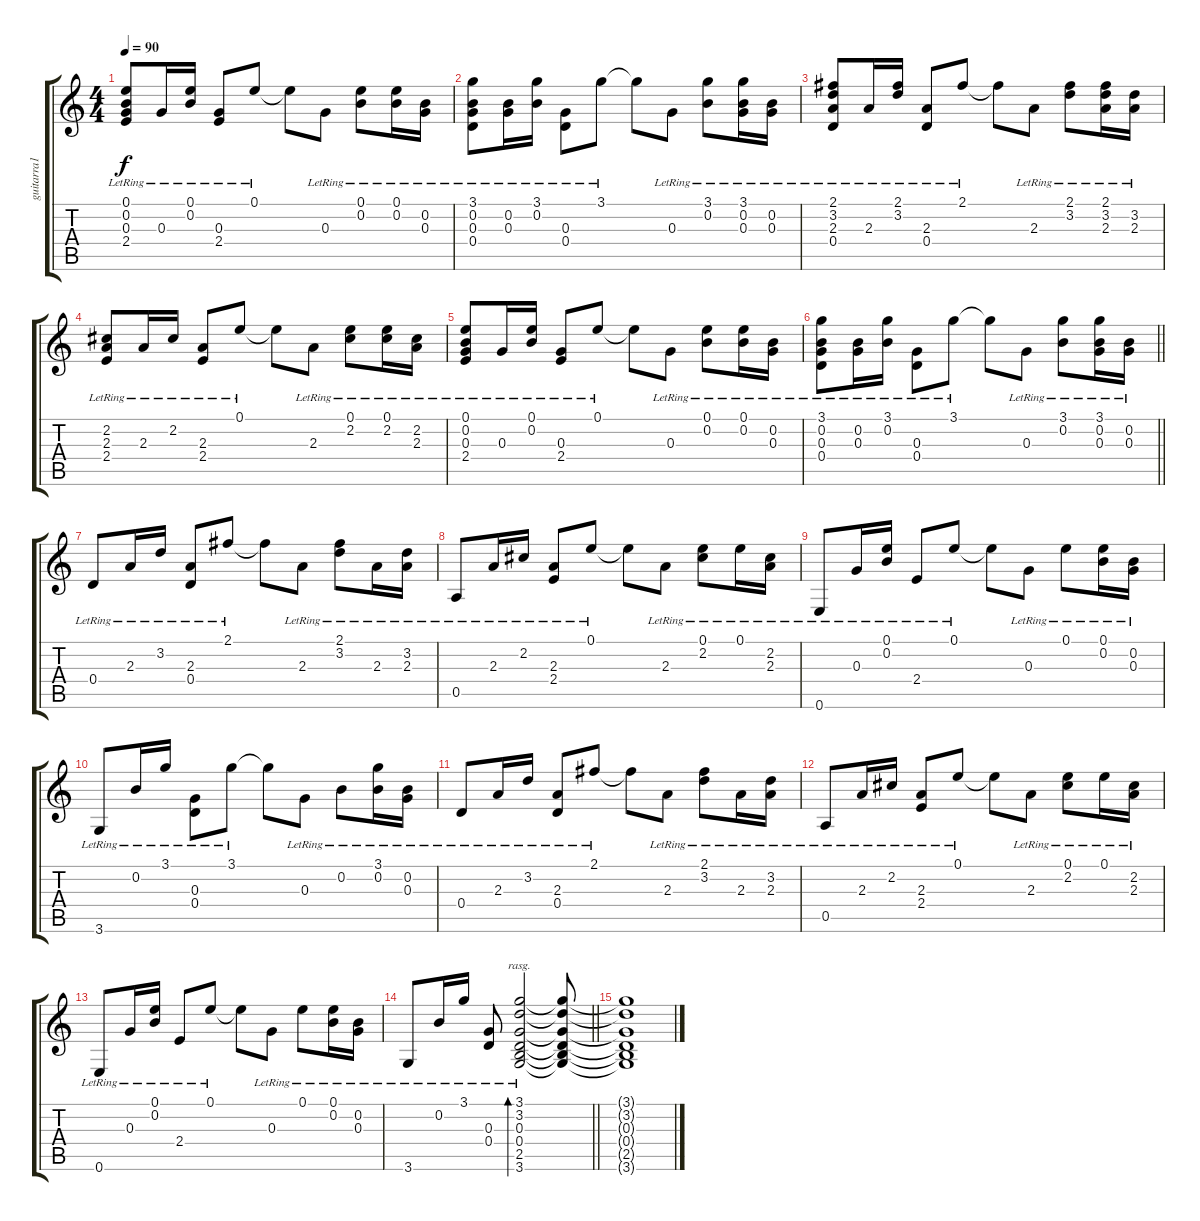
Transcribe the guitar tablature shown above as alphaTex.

\track ("guitarra1" "guitarra1") {instrument acousticguitarsteel}
\staff {score tabs}
\tuning (E4 B3 G3 D3 A2 E2) {hide}
\ts (4 4)
\tempo 90
\clef g2
\ks c
(0.1{lr} 0.2{lr} 0.3{lr} 2.4{lr}).8{dy f volume 9 instrument acousticguitarsteel} 0.3{lr}.16 (0.1{lr} 0.2{lr}).16 (0.3{lr} 2.4{lr}).8 0.1{lr}.8 0.1{t}.8 0.3{lr}.8 (0.1{lr} 0.2{lr}).8 (0.1{lr} 0.2{lr}).16 (0.2{lr} 0.3{lr}).16 |
(3.1{lr} 0.2{lr} 0.3{lr} 0.4{lr}).8{volume 9 instrument acousticguitarsteel} (0.2{lr} 0.3{lr}).16 (3.1{lr} 0.2{lr}).16 (0.3{lr} 0.4{lr}).8 3.1{lr}.8 3.1{t}.8 0.3{lr}.8 (3.1{lr} 0.2{lr}).8 (3.1{lr} 0.2{lr} 0.3{lr}).16 (0.2{lr} 0.3{lr}).16 |
(2.1{lr} 3.2{lr} 2.3{lr} 0.4{lr}).8{volume 9 instrument acousticguitarsteel} 2.3{lr}.16 (2.1{lr} 3.2{lr}).16 (2.3{lr} 0.4{lr}).8 2.1{lr}.8 2.1{t}.8 2.3{lr}.8 (2.1{lr} 3.2{lr}).8 (2.1{lr} 3.2{lr} 2.3{lr}).16 (3.2{lr} 2.3{lr}).16 |
(2.2{lr} 2.3{lr} 2.4{lr}).8{volume 9 instrument acousticguitarsteel} 2.3{lr}.16 2.2{lr}.16 (2.3{lr} 2.4{lr}).8 0.1{lr}.8 0.1{t}.8 2.3{lr}.8 (0.1{lr} 2.2{lr}).8 (0.1{lr} 2.2{lr}).16 (2.2{lr} 2.3{lr}).16 |
(0.1{lr} 0.2{lr} 0.3{lr} 2.4{lr}).8{volume 9 instrument acousticguitarsteel} 0.3{lr}.16 (0.1{lr} 0.2{lr}).16 (0.3{lr} 2.4{lr}).8 0.1{lr}.8 0.1{t}.8 0.3{lr}.8 (0.1{lr} 0.2{lr}).8 (0.1{lr} 0.2{lr}).16 (0.2{lr} 0.3{lr}).16 |
\barLineRight lightlight
(3.1{lr} 0.2{lr} 0.3{lr} 0.4{lr}).8{volume 9 instrument acousticguitarsteel} (0.2{lr} 0.3{lr}).16 (3.1{lr} 0.2{lr}).16 (0.3{lr} 0.4{lr}).8 3.1{lr}.8 3.1{t}.8 0.3{lr}.8 (3.1{lr} 0.2{lr}).8 (3.1{lr} 0.2{lr} 0.3{lr}).16 (0.2{lr} 0.3{lr}).16 |
0.4{lr}.8{volume 9 instrument acousticguitarsteel} 2.3{lr}.16 3.2{lr}.16 (2.3{lr} 0.4{lr}).8 2.1{lr}.8 2.1{t}.8 2.3{lr}.8 (2.1{lr} 3.2{lr}).8 2.3{lr}.16 (3.2{lr} 2.3{lr}).16 |
0.5{lr}.8{volume 9 instrument acousticguitarsteel} 2.3{lr}.16 2.2{lr}.16 (2.3{lr} 2.4{lr}).8 0.1{lr}.8 0.1{t}.8 2.3{lr}.8 (0.1{lr} 2.2{lr}).8 0.1{lr}.16 (2.2{lr} 2.3{lr}).16 |
0.6{lr}.8{volume 9 instrument acousticguitarsteel} 0.3{lr}.16 (0.1{lr} 0.2{lr}).16 2.4{lr}.8 0.1{lr}.8 0.1{t}.8 0.3{lr}.8 0.1{lr}.8 (0.1{lr} 0.2{lr}).16 (0.2{lr} 0.3{lr}).16 |
3.6{lr}.8{volume 9 instrument acousticguitarsteel} 0.2{lr}.16 3.1{lr}.16 (0.3{lr} 0.4{lr}).8 3.1{lr}.8 3.1{t}.8 0.3{lr}.8 0.2{lr}.8 (3.1{lr} 0.2{lr}).16 (0.2{lr} 0.3{lr}).16 |
0.4{lr}.8{volume 9 instrument acousticguitarsteel} 2.3{lr}.16 3.2{lr}.16 (2.3{lr} 0.4{lr}).8 2.1{lr}.8 2.1{t}.8 2.3{lr}.8 (2.1{lr} 3.2{lr}).8 2.3{lr}.16 (3.2{lr} 2.3{lr}).16 |
0.5{lr}.8{volume 9 instrument acousticguitarsteel} 2.3{lr}.16 2.2{lr}.16 (2.3{lr} 2.4{lr}).8 0.1{lr}.8 0.1{t}.8 2.3{lr}.8 (0.1{lr} 2.2{lr}).8 0.1{lr}.16 (2.2{lr} 2.3{lr}).16 |
0.6{lr}.8{volume 9 instrument acousticguitarsteel} 0.3{lr}.16 (0.1{lr} 0.2{lr}).16 2.4{lr}.8 0.1{lr}.8 0.1{t}.8 0.3{lr}.8 0.1{lr}.8 (0.1{lr} 0.2{lr}).16 (0.2{lr} 0.3{lr}).16 |
\barLineRight lightlight
3.6{lr}.8{volume 9 instrument acousticguitarsteel} 0.2{lr}.16 3.1{lr}.16 (0.3{lr} 0.4{lr}).8 (3.1{lr} 3.2 0.3 0.4 2.5 3.6).2{bd 120 rasg ii} (3.1{t} 3.2{t} 0.3{t} 0.4{t} 2.5{t} 3.6{t}).8 |
(3.1{t} 3.2{t} 0.3{t} 0.4{t} 2.5{t} 3.6{t}).1
